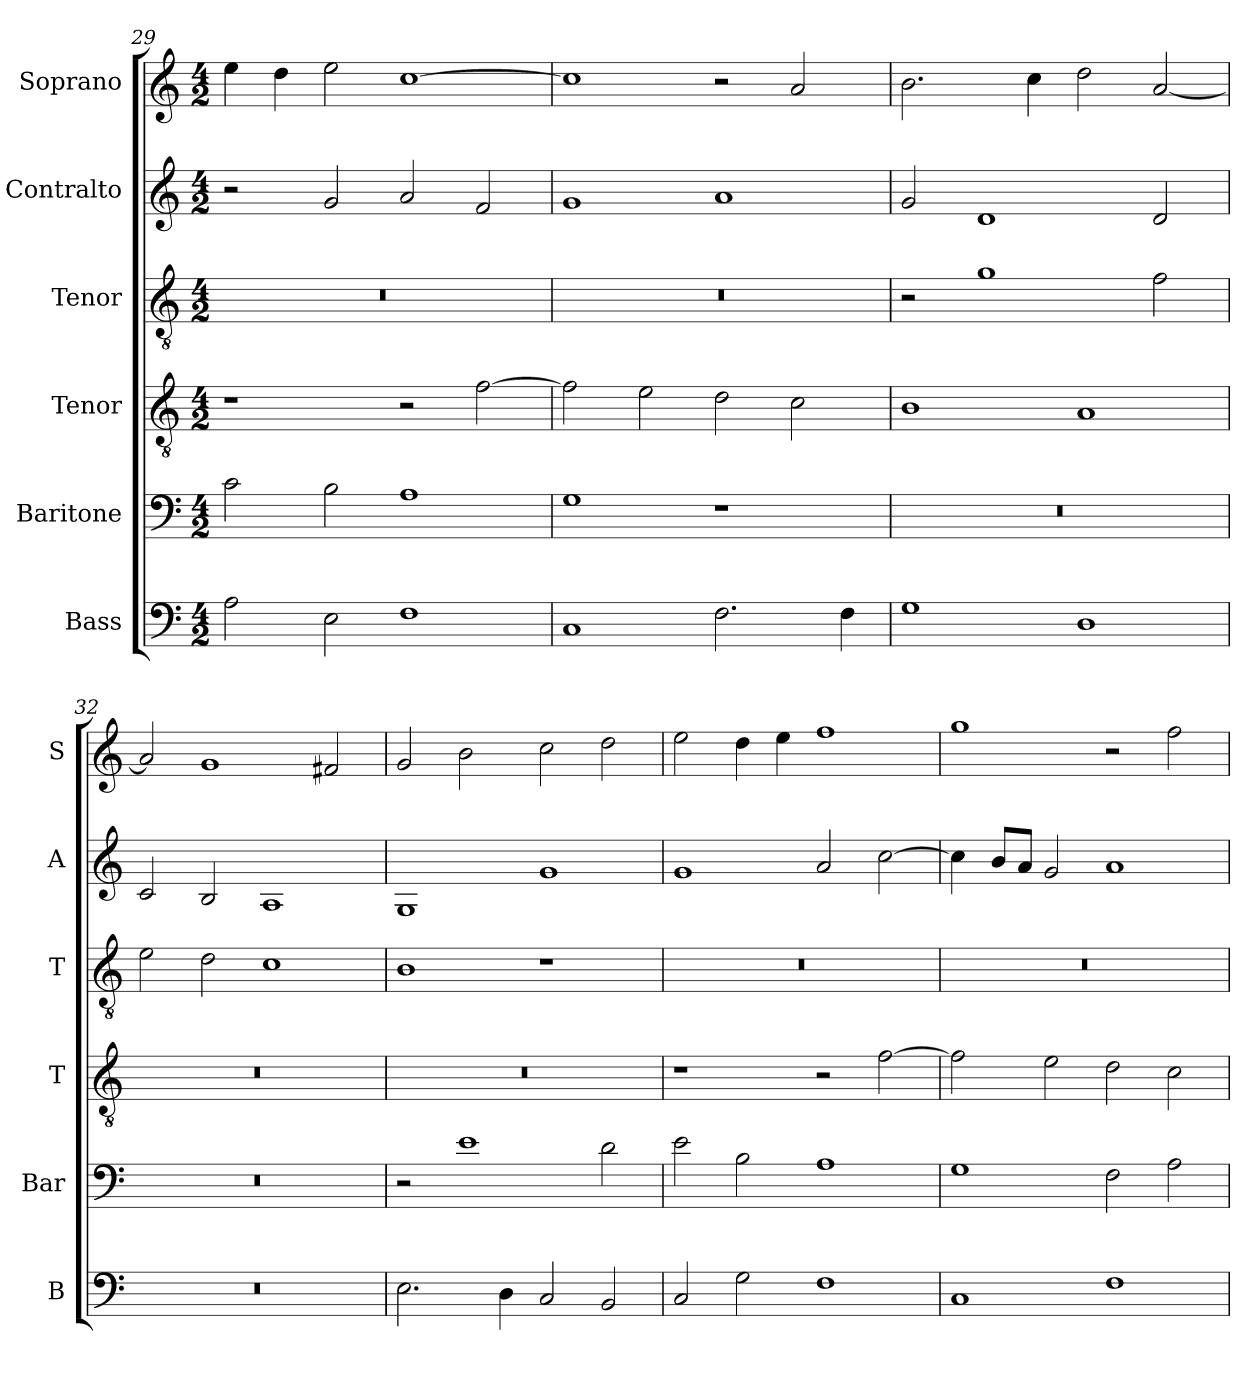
**kern	**kern	**kern	**kern	**kern	**kern
*part6	*part5	*part4	*part3	*part2	*part1
*staff6	*staff5	*staff4	*staff3	*staff2	*staff1
*I"Bass	*I"Baritone	*I"Tenor	*I"Tenor	*I"Contralto	*I"Soprano
*I'B	*I'Bar	*I'T	*I'T	*I'A	*I'S
*clefF4	*clefF4	*clefGv2	*clefGv2	*clefG2	*clefG2
*k[]	*k[]	*k[]	*k[]	*k[]	*k[]
*G:mix	*G:mix	*G:mix	*G:mix	*G:mix	*G:mix
*M4/2	*M4/2	*M4/2	*M4/2	*M4/2	*M4/2
=29	=29	=29	=29	=29	=29
2A	2c	1r	0r	2r	4ee
.	.	.	.	.	4dd
2E	2B	.	.	2g	2ee
1F	1A	2r	.	2a	[1cc
.	.	[2f	.	2f	.
=30	=30	=30	=30	=30	=30
1C	1G	2f]	0r	1g	1cc]
.	.	2e	.	.	.
2.F	1r	2d	.	1a	2r
.	.	2c	.	.	2a
4F	.	.	.	.	.
=31	=31	=31	=31	=31	=31
1G	0r	1B	2r	2g	2.b
.	.	.	1g	1d	.
.	.	.	.	.	4cc
1D	.	1A	.	.	2dd
.	.	.	2f	2d	[2a
=32	=32	=32	=32	=32	=32
0r	0r	0r	2e	2c	2a]
.	.	.	2d	2B	1g
.	.	.	1c	1A	.
.	.	.	.	.	2f#X
=33	=33	=33	=33	=33	=33
2.E	2r	0r	1B	1G	2g
.	1e	.	.	.	2b
4D	.	.	.	.	.
2C	.	.	1r	1g	2cc
2BB	2d	.	.	.	2dd
=34	=34	=34	=34	=34	=34
2C	2e	1r	0r	1g	2ee
2G	2B	.	.	.	4dd
.	.	.	.	.	4ee
1F	1A	2r	.	2a	1ff
.	.	[2f	.	[2cc	.
=35	=35	=35	=35	=35	=35
1C	1G	2f]	0r	4cc]	1gg
.	.	.	.	8b/L	.
.	.	.	.	8a/J	.
.	.	2e	.	2g	.
1F	2F	2d	.	1a	2r
.	2A	2c	.	.	2ff
=	=	=	=	=	=
*-	*-	*-	*-	*-	*-
